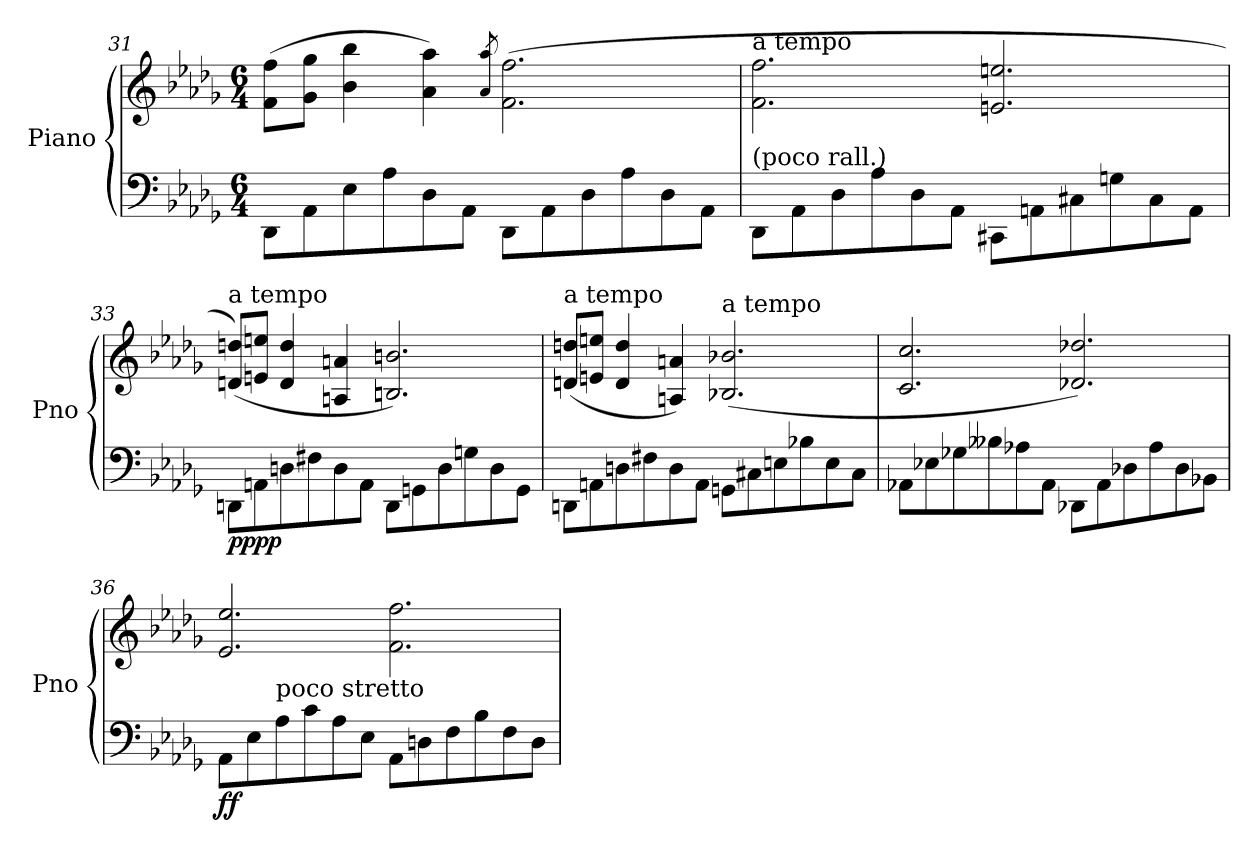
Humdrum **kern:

**kern	**kern	**dynam
*part1	*part1	*part1
*staff2	*staff1	*staff1/2
*I"Piano	*	*
*I'Pno	*	*
*clefF4	*clefG2	*
*k[b-e-a-d-g-]	*k[b-e-a-d-g-]	*
*D-:	*D-:	*
*M6/4	*M6/4	*
=31	=31	=31
8DD-\L	(8f\ 8ff\L	.
8AA-\	8g-\ 8gg-\J	.
8E-\	4b-\ 4bb-\	.
8A-\	.	.
8D-\	4a-\ 4aa-\)	.
8AA-\J	.	.
.	8qa-/ 8qaa-/	.
8DD-\L	(2.f\ 2.ff\	.
8AA-\	.	.
8D-\	.	.
8A-\	.	.
8D-\	.	.
8AA-\J	.	.
!!LO:LB:g=z
=32	=32	=32
!	!LO:TX:a:t=a tempo	!
!LO:TX:a:t=(poco rall.)	!	!
8DD-\L	2.f\ 2.ff\	.
8AA-\	.	.
8D-\	.	.
8A-\	.	.
8D-\	.	.
8AA-\J	.	.
8CC#X\L	2.en/ 2.een/	.
8AAn\	.	.
8C#X\	.	.
8Gn\	.	.
8C#\	.	.
8AA\J	.	.
=33	=33	=33
!	!LO:TX:a:t=a tempo	!
!	!	!LO:DY:b=2
!	!	!LO:DY:n=1:b
8DDn\L	(8dn/ 8ddn/L)	pp pp
8AAn\	8en/ 8een/J	.
8Dn\	4d/ 4dd/	.
8F#X\	.	.
8D\	4An/ 4an/	.
8AA\J	.	.
8DD\L	2.Bn/ 2.bn/)	.
8GGn\	.	.
8D\	.	.
8Gn\	.	.
8D\	.	.
8GG\J	.	.
=34	=34	=34
!	!LO:TX:a:t=a tempo	!
8DDn\L	(8dn/ 8ddn/L	.
8AAn\	8en/ 8een/J	.
8Dn\	4d/ 4dd/	.
8F#X\	.	.
8D\	4An/ 4an/)	.
8AA\J	.	.
!	!LO:TX:a:t=a tempo	!
8GGn\L	(2.B-X/ 2.b-X/	.
8C#X\	.	.
8En\	.	.
8B-X\	.	.
8E\	.	.
8C#\J	.	.
!!LO:PB:g=z
=35	=35	=35
8AA-X\L	2.c/ 2.cc/	.
8E-X\	.	.
8G-X\	.	.
8B--X\	.	.
8A-X\	.	.
8AA-\J	.	.
8DD-X\L	2.d-X/ 2.dd-X/)	.
8AA-\	.	.
8D-X\	.	.
8A-\	.	.
8D-\	.	.
8BB-X\J	.	.
=36	=36	=36
!	!	!LO:DY:b=2
!	!	!LO:DY:n=1:b
8AA-\L	2.e-/ 2.ee-/	f f
8E-\	.	.
!LO:TX:a:t=poco stretto	!	!
8A-\	.	.
8c\	.	.
8A-\	.	.
8E-\J	.	.
8AA-\L	2.f\ 2.ff\	.
8Dn\	.	.
8F\	.	.
8B-\	.	.
8F\	.	.
8D\J	.	.
=	=	=
*-	*-	*-
